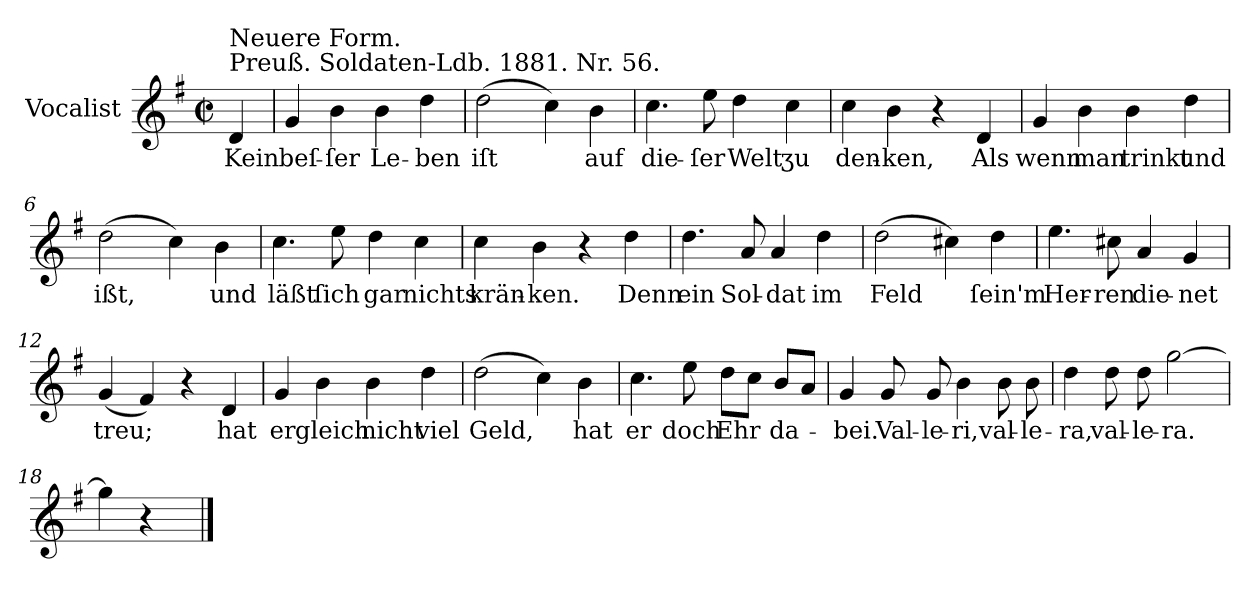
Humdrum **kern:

**kern	**text
*part1	*part1
*staff1	*staff1
*I"Vocalist	*
*k[f#]	*
*G:	*
*M4/4	*
*met(c|)	*
=	=
!LO:TX:a:t=Preuß. Soldaten-Ldb. 1881. Nr. 56.	!
!LO:TX:a:t=Neuere Form.	!
4d	Kein
=1	=1
4g	beſ-
4b	-ſer
4b	Le-
4dd	-ben
=2	=2
(2dd	iſt
4cc)	.
4b	auf
=3	=3
4.cc	die-
8ee	-ſer
4dd	Welt
4cc	ʒu
=4	=4
4cc	den-
4b	-ken,
4r	.
4d	Als
=5	=5
4g	wenn
4b	man
4b	trinkt
4dd	und
=6	=6
(2dd	ißt,
4cc)	.
4b	und
=7	=7
4.cc	läßt
8ee	ſich
4dd	gar
4cc	nichts
=8	=8
4cc	krän-
4b	-ken.
4r	.
4dd	Denn
=9	=9
4.dd	ein
8a	Sol-
4a	-dat
4dd	im
=10	=10
(2dd	Feld
4cc#X)	.
4dd	ſein'm
=11	=11
4.ee	Her-
8cc#X	-ren
4a	die-
4g	-net
=12	=12
(4g	treu;
4f#)	.
4r	.
4d	hat
=13	=13
4g	er
4b	gleich
4b	nicht
4dd	viel
=14	=14
(2dd	Geld,
4cc)	.
4b	hat
=15	=15
4.cc	er
8ee	doch
8ddL	Ehr
8ccJ	.
8bL	da-
8aJ	.
=16	=16
4g	-bei.
8g	Val-
8g	-le-
4b	-ri,
8b	val-
8b	-le-
=17	=17
4dd	-ra,
8dd	val-
8dd	-le-
[2gg	-ra.
=18	=18
4gg]	.
!LO:N:vis=4	!
2r	.
==	==
*-	*-
